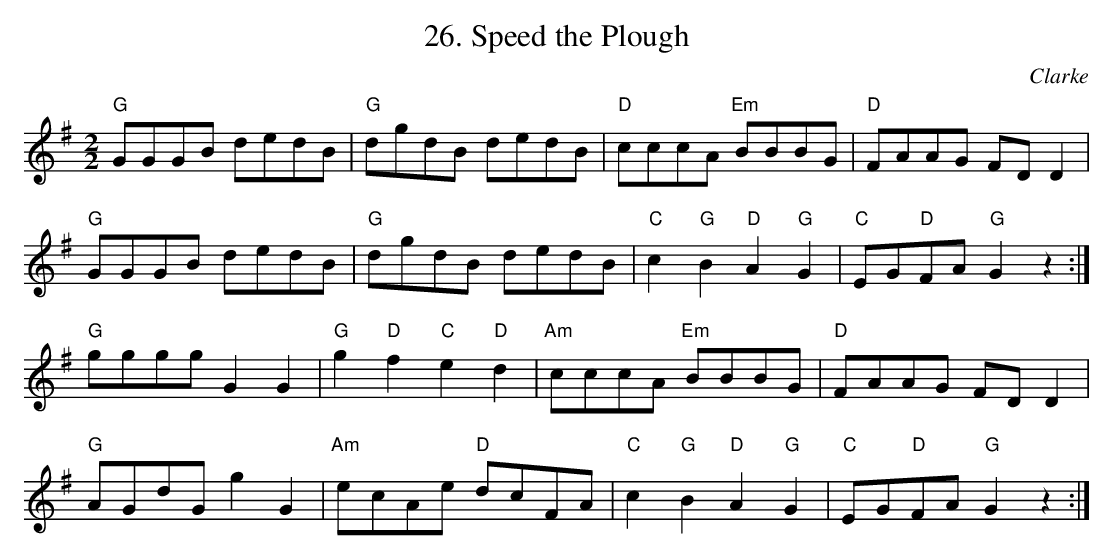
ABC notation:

X:1
T:26. Speed the Plough
C:Clarke
L:1/8
M:2/2
K:G
 "G"GGGB dedB | "G"dgdB dedB | "D"cccA "Em"BBBG | "D"FAAG FD D2 |$ "G"GGGB dedB | "G"dgdB dedB | %6
 "C"c2 "G"B2 "D"A2 "G"G2 | "C"EG"D"FA "G"G2 z2 :|$ "G"gggg G2 G2 | "G"g2 "D"f2 "C"e2 "D"d2 | "Am"cccA "Em"BBBG | "D"FAAG FD D2 |$ "G"AGdG g2 G2 | %13
 "Am"ecAe "D"dcFA | "C"c2 "G"B2 "D"A2 "G"G2 | "C"EG"D"FA "G"G2 z2 :| %16
